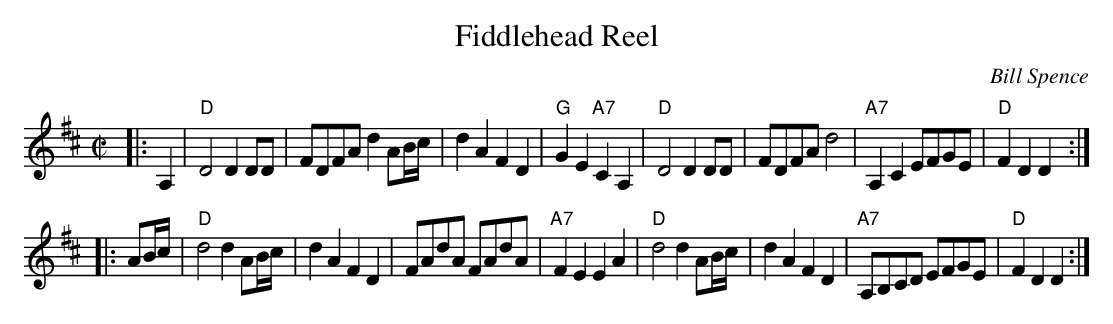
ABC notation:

X:1
T: Fiddlehead Reel
C: Bill Spence
M: C|
L: 1/8
K: D
|: A,2 \
| "D"D4 D2DD | FDFA d2AB/c/ | d2A2 F2D2 | "G"G2E2 "A7"C2A,2 \
| "D"D4 D2DD | FDFA d4 | "A7"A,2C2 EFGE | "D"F2D2 D2 :|
|: AB/c/ \
| "D"d4 d2AB/c/ | d2A2 F2D2 | FAdA FAdA | "A7"F2E2 E2A2 \
| "D"d4 d2AB/c/ | d2A2 F2D2 | "A7"A,B,CD EFGE | "D"F2D2 D2 :|
